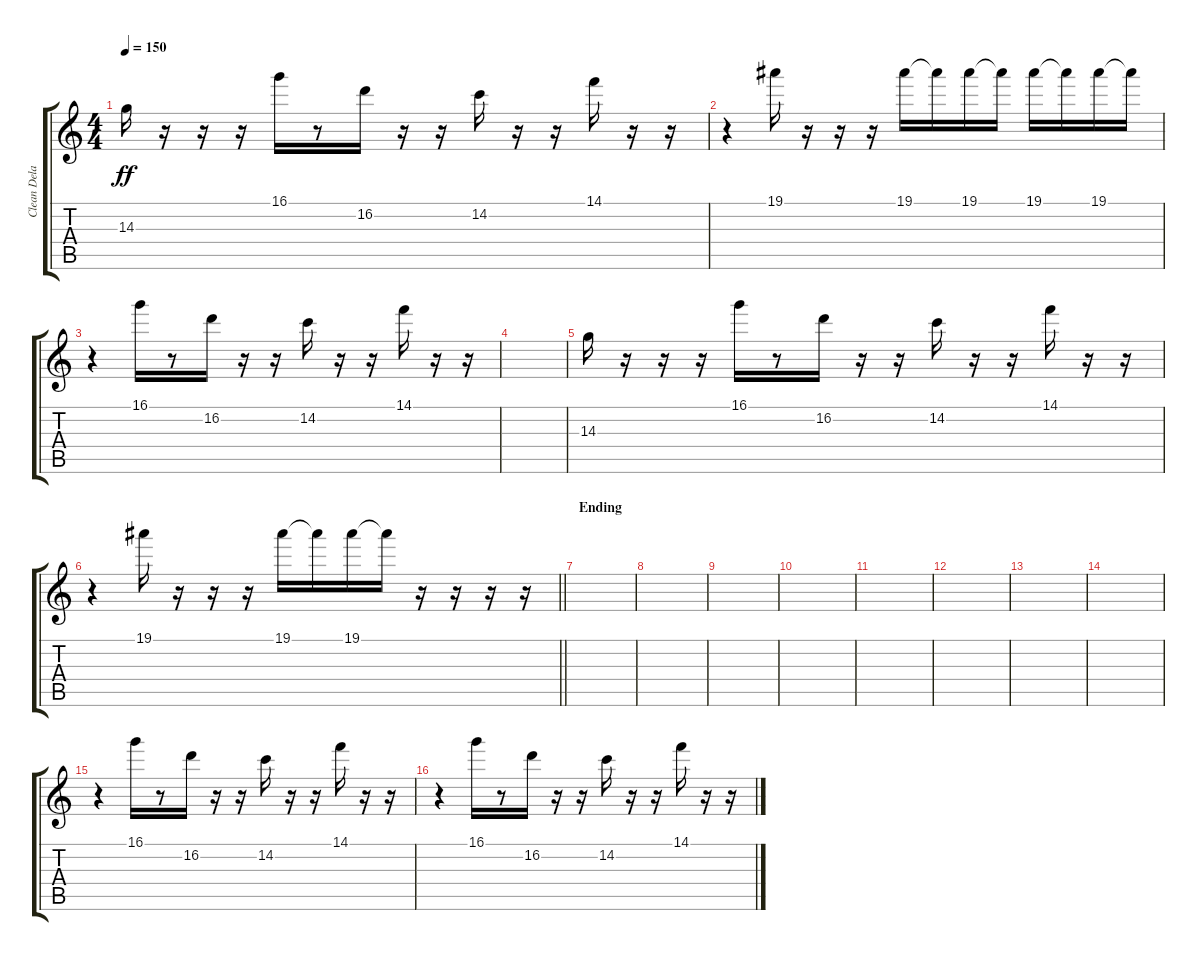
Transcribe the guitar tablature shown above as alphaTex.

\track ("Clean Delay" "Clean Dela") {instrument electricguitarclean}
\staff {score tabs}
\tuning (Eb4 Bb3 F3 Db3 Ab2 Eb2) {hide}
\ts (4 4)
\tempo 150
\clef g2
\ks c
14.3.16{dy ff} r.16 r.16 r.16 16.1.16 r.8 16.2.16 r.16 r.16 14.2.16 r.16 r.16 14.1.16 r.16 r.16 |
r.4 19.1.16 r.16 r.16 r.16 19.1.16 19.1{t}.16 19.1.16 19.1{t}.16 19.1.16 19.1{t}.16 19.1.16 19.1{t}.16 |
r.4 16.1.16 r.8 16.2.16 r.16 r.16 14.2.16 r.16 r.16 14.1.16 r.16 r.16 |
|
14.3.16 r.16 r.16 r.16 16.1.16 r.8 16.2.16 r.16 r.16 14.2.16 r.16 r.16 14.1.16 r.16 r.16 |
\barLineRight lightlight
r.4 19.1.16 r.16 r.16 r.16 19.1.16 19.1{t}.16 19.1.16 19.1{t}.16 r.16 r.16 r.16 r.16 |
\section ("" "Ending")
|
|
|
|
|
|
|
|
r.4 16.1.16 r.8 16.2.16 r.16 r.16 14.2.16 r.16 r.16 14.1.16 r.16 r.16 |
r.4 16.1.16 r.8 16.2.16 r.16 r.16 14.2.16 r.16 r.16 14.1.16 r.16 r.16
